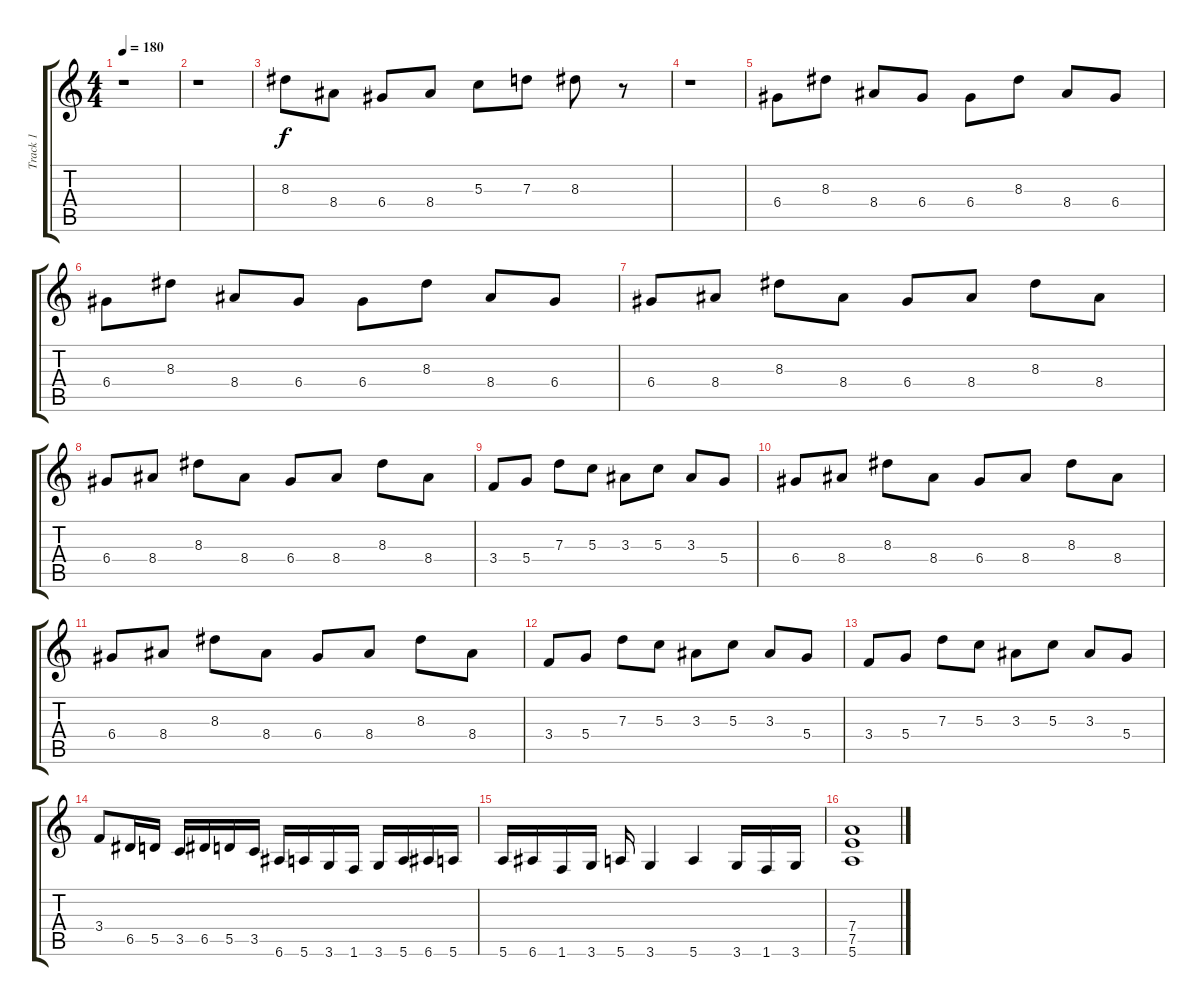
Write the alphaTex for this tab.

\track ("Track 1" "Track 1") {instrument distortionguitar}
\staff {score tabs}
\tuning (E4 B3 G3 D3 A2 E2) {hide}
\ts (4 4)
\tempo 180
\clef g2
\ks c
r.1{dy f instrument distortionguitar} |
r.1 |
8.3.8 8.4.8 6.4.8 8.4.8 5.3.8 7.3.8 8.3.8 r.8 |
r.1 |
6.4.8 8.3.8 8.4.8 6.4.8 6.4.8 8.3.8 8.4.8 6.4.8 |
6.4.8 8.3.8 8.4.8 6.4.8 6.4.8 8.3.8 8.4.8 6.4.8 |
6.4.8 8.4.8 8.3.8 8.4.8 6.4.8 8.4.8 8.3.8 8.4.8 |
6.4.8 8.4.8 8.3.8 8.4.8 6.4.8 8.4.8 8.3.8 8.4.8 |
3.4.8 5.4.8 7.3.8 5.3.8 3.3.8 5.3.8 3.3.8 5.4.8 |
6.4.8 8.4.8 8.3.8 8.4.8 6.4.8 8.4.8 8.3.8 8.4.8 |
6.4.8 8.4.8 8.3.8 8.4.8 6.4.8 8.4.8 8.3.8 8.4.8 |
3.4.8 5.4.8 7.3.8 5.3.8 3.3.8 5.3.8 3.3.8 5.4.8 |
3.4.8 5.4.8 7.3.8 5.3.8 3.3.8 5.3.8 3.3.8 5.4.8 |
3.4.8 6.5.16 5.5.16 3.5.16 6.5.16 5.5.16 3.5.16 6.6.16 5.6.16 3.6.16 1.6.16 3.6.16 5.6.16 6.6.16 5.6.16 |
5.6.16 6.6.16 1.6.16 3.6.16 5.6.16 3.6.4 5.6.4 3.6.16 1.6.16 3.6.16 |
(7.4 7.5 5.6).1
